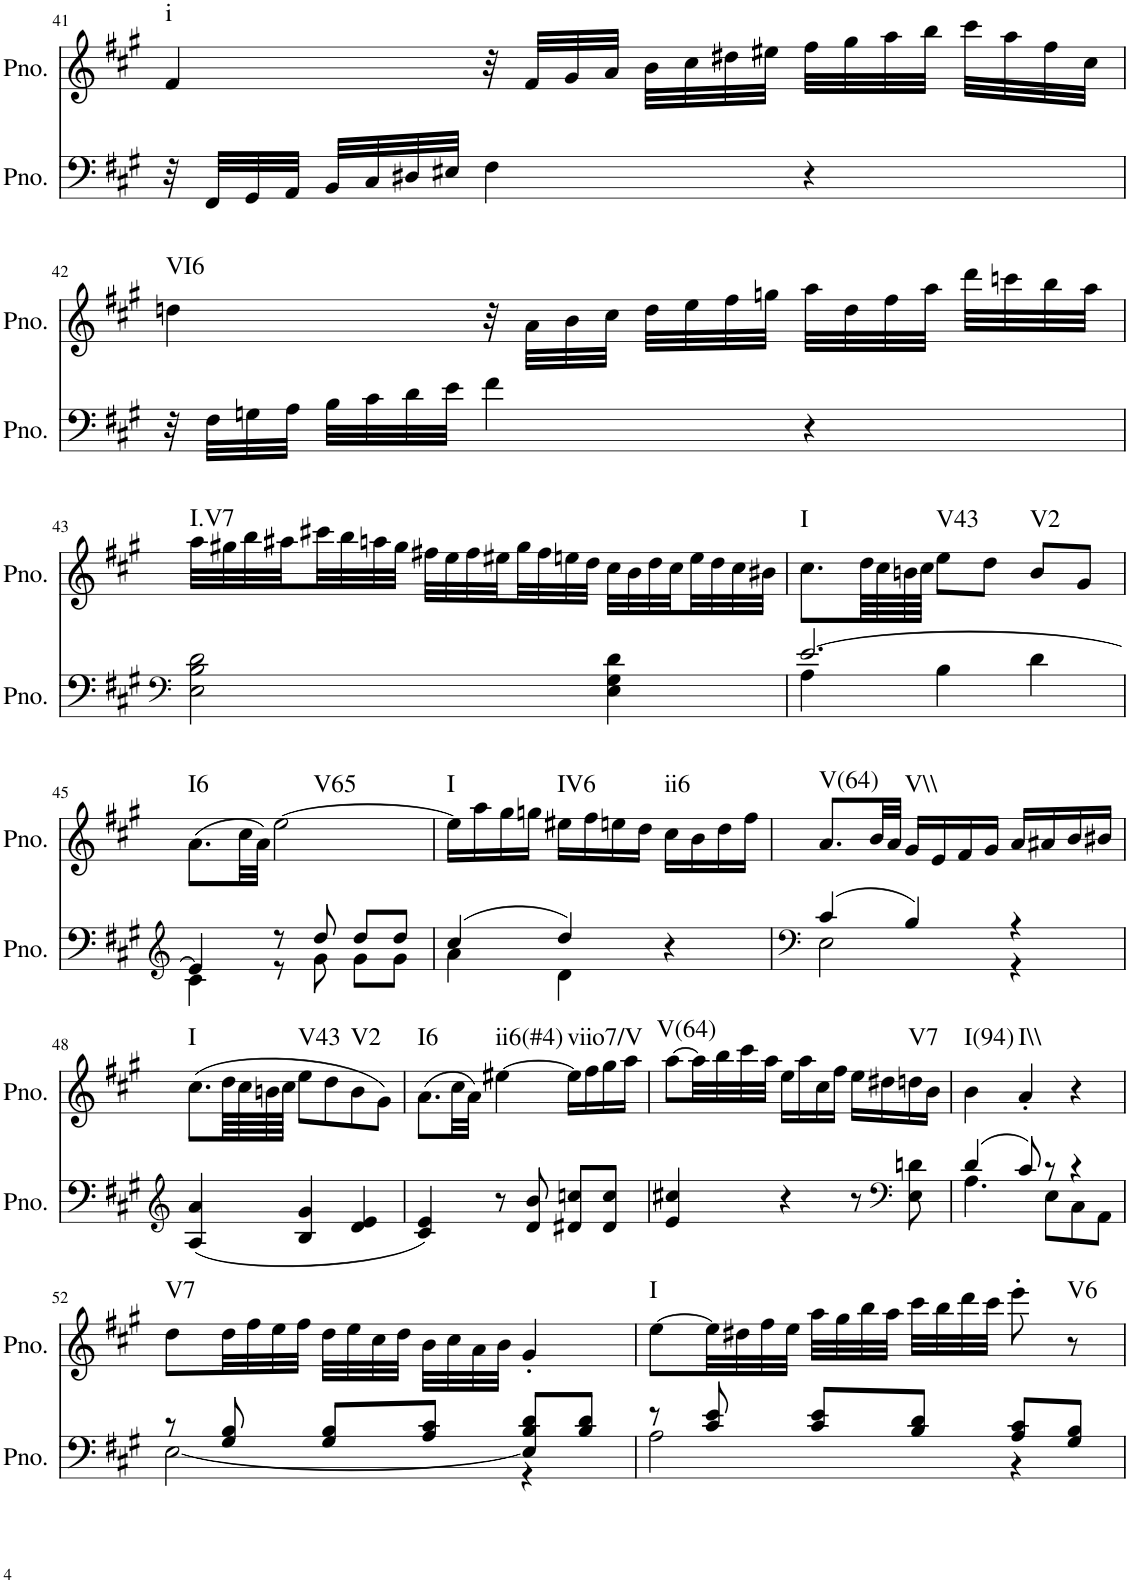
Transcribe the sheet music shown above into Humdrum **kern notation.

**kern	**kern	**harte
*part2	*part1	*part1
*staff2	*staff1	*
*I"Piano, unbenannt	*I"Piano, unbenannt	*
*I'Pno.	*I'Pno.	*
!!LO:PB:g=z
*clefF4	*clefG2	*
*k[f#c#g#]	*k[f#c#g#]	*
*M3/4	*M3/4	*
=41	=41	=41
!	!	!LO:H:kt=i
32r	4f#/	N
32FF#/LLL	.	.
32GG#/	.	.
32AA/JJJ	.	.
32BB/LLL	.	.
32C#/	.	.
32D#X/	.	.
32E#X/JJJ	.	.
4F#\	32r	.
.	32f#/LLL	.
.	32g#/	.
.	32a/JJJ	.
.	32b\LLL	.
.	32cc#\	.
.	32dd#X\	.
.	32ee#X\JJJ	.
4r	32ff#\LLL	.
.	32gg#\	.
.	32aa\	.
.	32bb\JJJ	.
.	32ccc#\LLL	.
.	32aa\	.
.	32ff#\	.
.	32cc#\JJJ	.
!!LO:LB:g=z
=42	=42	=42
!	!	!LO:H:kt=VI6
32r	4ddn\	N
32F#\LLL	.	.
32Gn\	.	.
32A\JJJ	.	.
32B\LLL	.	.
32c#\	.	.
32d\	.	.
32e\JJJ	.	.
4f#\	32r	.
.	32a\LLL	.
.	32b\	.
.	32cc#\JJJ	.
.	32dd\LLL	.
.	32ee\	.
.	32ff#\	.
.	32ggn\JJJ	.
4r	32aa\LLL	.
.	32dd\	.
.	32ff#\	.
.	32aa\JJJ	.
.	32ddd\LLL	.
.	32cccn\	.
.	32bb\	.
.	32aa\JJJ	.
!!LO:LB:g=z
=43	=43	=43
*clefF4	*	*
!	!	!LO:H:kt=I.V7
2E\ 2B\ 2d\	32aa\LLL	N
.	32gg#X\	.
.	32bb\	.
.	32aa#X\	.
.	32ccc#X\	.
.	32bb\	.
.	32aan\	.
.	32gg#\JJJ	.
.	32ff#X\LLL	.
.	32ee\	.
.	32ff#\	.
.	32ee#X\	.
.	32gg#\	.
.	32ff#\	.
.	32een\	.
.	32dd\JJJ	.
4E\ 4G#\ 4d\	32cc#\LLL	.
.	32b\	.
.	32dd\	.
.	32cc#\	.
.	32ee\	.
.	32dd\	.
.	32cc#\	.
.	32b#X\JJJ	.
=44	=44	=44
*^	*	*
!	!	!	!LO:H:kt=I
[2.e/	4A\	8.cc#\L	N
.	.	64dd\LLL	.
.	.	64cc#\	.
.	.	64bn\	.
.	.	64cc#\JJJJ	.
!	!	!	!LO:H:kt=V43
.	4B\	8ee\L	N
.	.	8dd\J	.
!	!	!	!LO:H:kt=V2
.	4d\	8b/L	N
.	.	8g#/J	.
!!LO:LB:g=z
=45	=45	=45	=45
*clefG2	*	*	*
!	!	!	!LO:H:kt=I6
4e/]	4c#\	(8.a\L	N
.	.	32cc#\LL	.
.	.	32a\JJJ)	.
!	!	!	!LO:H:kt=V65
8r	8r	[2ee\	N
8dd/	8g#\	.	.
8dd/L	8g#\L	.	.
8dd/J	8g#\J	.	.
=46	=46	=46	=46
!	!	!	!LO:H:kt=I
(4cc#/	4a\	16ee\LL]	N
.	.	16aa\	.
.	.	16gg#\	.
.	.	16ggn\JJ	.
!	!	!	!LO:H:kt=IV6
4dd/)	4d\	16ee#X\LL	N
.	.	16ff#\	.
.	.	16een\	.
.	.	16dd\JJ	.
!	!	!	!LO:H:kt=ii6
4r	4ryy	16cc#\LL	N
.	.	16b\	.
.	.	16dd\	.
.	.	16ff#\JJ	.
=47	=47	=47	=47
*clefF4	*	*	*
!	!	!	!LO:H:kt=V(64)
(4c#/	2E\	8.a/L	N
.	.	32b/LL	.
.	.	32a/JJJ	.
!	!	!	!LO:H:kt=V\\
4B/)	.	16g#/LL	N
.	.	16e/	.
.	.	16f#/	.
.	.	16g#/JJ	.
4r	4r	16a/LL	.
.	.	16a#X/	.
.	.	16b/	.
.	.	16b#X/JJ	.
*v	*v	*	*
!!LO:LB:g=z
=48	=48	=48
*clefG2	*	*
!	!	!LO:H:kt=I
(4A/ 4a/	(8.cc#\L	N
.	64dd\LLL	.
.	64cc#\	.
.	64bn\	.
.	64cc#\JJJJ	.
!	!	!LO:H:kt=V43
4B/ 4g#/	8ee\L	N
.	8dd\	.
!	!	!LO:H:kt=V2
4d/ 4e/	8b\	N
.	8g#\J)	.
=49	=49	=49
!	!	!LO:H:kt=I6
4c#/ 4e/)	(8.a\L	N
.	32cc#\LL	.
.	32a\JJJ)	.
!	!	!LO:H:kt=ii6(#4)
8r	[4ee#X\	N
8d/ 8b/	.	.
!	!	!LO:H:kt=viio7/V
8d#X/ 8ccn/L	16ee#\LL]	N
.	16ff#\	.
8d#/ 8cc/J	16gg#\	.
.	16aa\JJ	.
=50	=50	=50
!	!	!LO:H:kt=V(64)
4e/ 4cc#X/	[8aa\L	N
.	32aa\LL]	.
.	32bb\	.
.	32ccc#\	.
.	32aa\JJJ	.
4r	16ee\LL	.
.	16aa\	.
.	16cc#\	.
.	16ff#\JJ	.
8r	16ee\LL	.
.	16dd#X\	.
*clefF4	*	*
!	!	!LO:H:kt=V7
8E\ 8dn\	16ddn\	N
.	16b\JJ	.
=51	=51	=51
*^	*	*
!	!	!	!LO:H:kt=I(94)
(4d/	4.A\	4b\	N
!	!	!	!LO:H:kt=I\\
8c#/)	.	4a'/	N
8r	8E\L	.	.
4r	8C#\	4r	.
.	8AA\J	.	.
!!LO:LB:g=z
=52	=52	=52	=52
!	!	!	!LO:H:kt=V7
8r	[2E\	8dd\L	N
8G#/ 8B/	.	32dd\LL	.
.	.	32ff#\	.
.	.	32ee\	.
.	.	32ff#\JJJ	.
8G#/ 8B/L	.	32dd\LLL	.
.	.	32ee\	.
.	.	32cc#\	.
.	.	32dd\JJJ	.
8A/ 8c#/J	.	32b\LLL	.
.	.	32cc#\	.
.	.	32a\	.
.	.	32b\JJJ	.
8E/] 8B/ 8d/L	4r	4g#'/	.
8B/ 8d/J	.	.	.
=53	=53	=53	=53
!	!	!	!LO:H:kt=I
8r	2A\	[8ee\L	N
8c#/ 8e/	.	32ee\LL]	.
.	.	32dd#X\	.
.	.	32ff#\	.
.	.	32ee\JJJ	.
8c#/ 8e/L	.	32aa\LLL	.
.	.	32gg#\	.
.	.	32bb\	.
.	.	32aa\JJJ	.
8B/ 8d/J	.	32ccc#\LLL	.
.	.	32bb\	.
.	.	32ddd\	.
.	.	32ccc#\JJJ	.
8A/ 8c#/L	4r	8eee'\	.
!	!	!	!LO:H:kt=V6
8G#/ 8B/J	.	8r	N
*v	*v	*	*
=	=	=
*-	*-	*-
